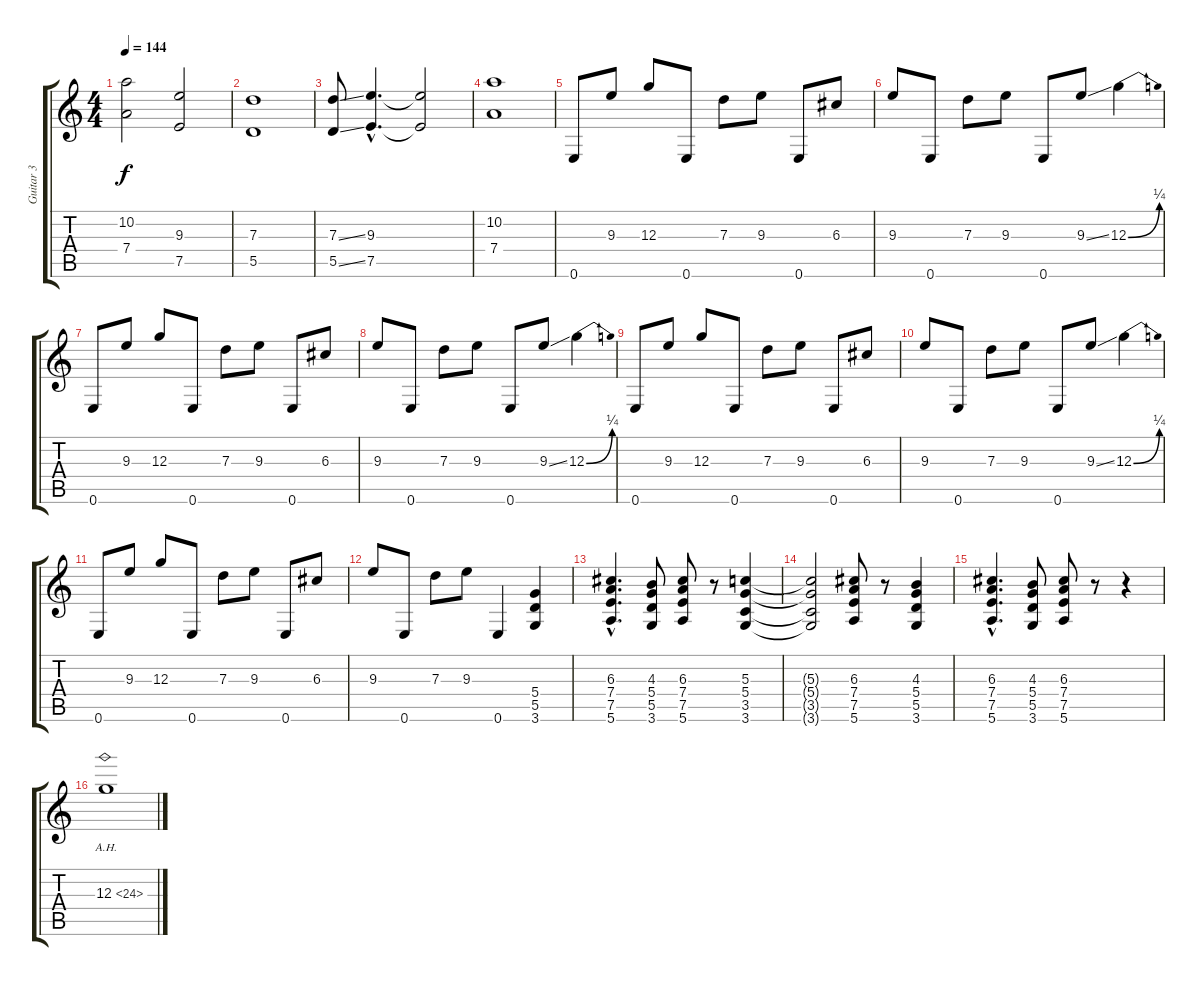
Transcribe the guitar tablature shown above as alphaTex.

\track ("Guitar 3" "Guitar 3") {instrument overdrivenguitar}
\staff {score tabs}
\tuning (E4 B3 G3 D3 A2 E2) {hide}
\ts (4 4)
\tempo 144
\clef g2
\ks c
(10.2 7.4).2{dy f} (9.3 7.5).2 |
(7.3 5.5).1 |
(7.3{ss} 5.5{ss}).8 (9.3{hac} 7.5{hac}).4{d} (9.3{t} 7.5{t}).2 |
(10.2 7.4).1 |
0.6.8 9.3.8 12.3.8 0.6.8 7.3.8 9.3.8 0.6.8 6.3.8 |
9.3.8 0.6.8 7.3.8 9.3.8 0.6.8 9.3{ss}.8 12.3{be (bend 0 0 60 1)}.4 |
0.6.8 9.3.8 12.3.8 0.6.8 7.3.8 9.3.8 0.6.8 6.3.8 |
9.3.8 0.6.8 7.3.8 9.3.8 0.6.8 9.3{ss}.8 12.3{be (bend 0 0 60 1)}.4 |
0.6.8 9.3.8 12.3.8 0.6.8 7.3.8 9.3.8 0.6.8 6.3.8 |
9.3.8 0.6.8 7.3.8 9.3.8 0.6.8 9.3{ss}.8 12.3{be (bend 0 0 60 1)}.4 |
0.6.8 9.3.8 12.3.8 0.6.8 7.3.8 9.3.8 0.6.8 6.3.8 |
9.3.8 0.6.8 7.3.8 9.3.8 0.6.4 (5.4 5.5 3.6).4 |
(6.3{hac} 7.4{hac} 7.5{hac} 5.6{hac}).4{d} (4.3 5.4 5.5 3.6).8 (6.3 7.4 7.5 5.6).8 r.8 (5.3 5.4 3.5 3.6).4 |
(5.3{t} 5.4{t} 3.5{t} 3.6{t}).2 (6.3 7.4 7.5 5.6).8 r.8 (4.3 5.4 5.5 3.6).4 |
(6.3{hac} 7.4{hac} 7.5{hac} 5.6{hac}).4{d} (4.3 5.4 5.5 3.6).8 (6.3 7.4 7.5 5.6).8 r.8 r.4 |
12.3{ah 12}.1
